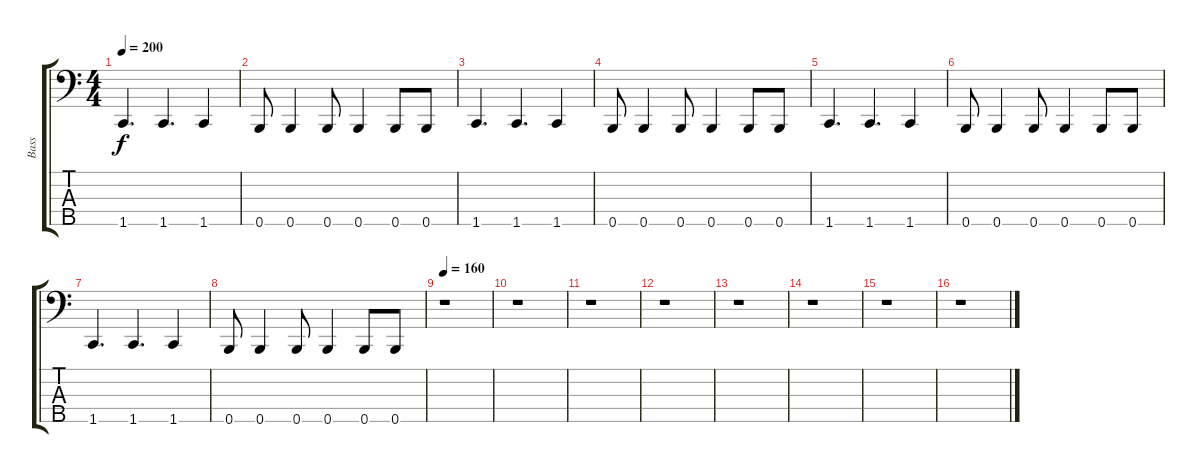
\track ("Bass" "Bass") {instrument electricbassfinger}
\staff {score tabs}
\tuning (G2 D2 A1 E1 B0) {hide}
\ts (4 4)
\tempo 200
\clef f4
\ks c
1.5.4{d dy f} 1.5.4{d} 1.5.4 |
0.5.8 0.5.4 0.5.8 0.5.4 0.5.8 0.5.8 |
1.5.4{d} 1.5.4{d} 1.5.4 |
0.5.8 0.5.4 0.5.8 0.5.4 0.5.8 0.5.8 |
1.5.4{d} 1.5.4{d} 1.5.4 |
0.5.8 0.5.4 0.5.8 0.5.4 0.5.8 0.5.8 |
1.5.4{d} 1.5.4{d} 1.5.4 |
0.5.8 0.5.4 0.5.8 0.5.4 0.5.8 0.5.8 |
\tempo 160
r.1 |
r.1 |
r.1 |
r.1 |
r.1 |
r.1 |
r.1 |
r.1
